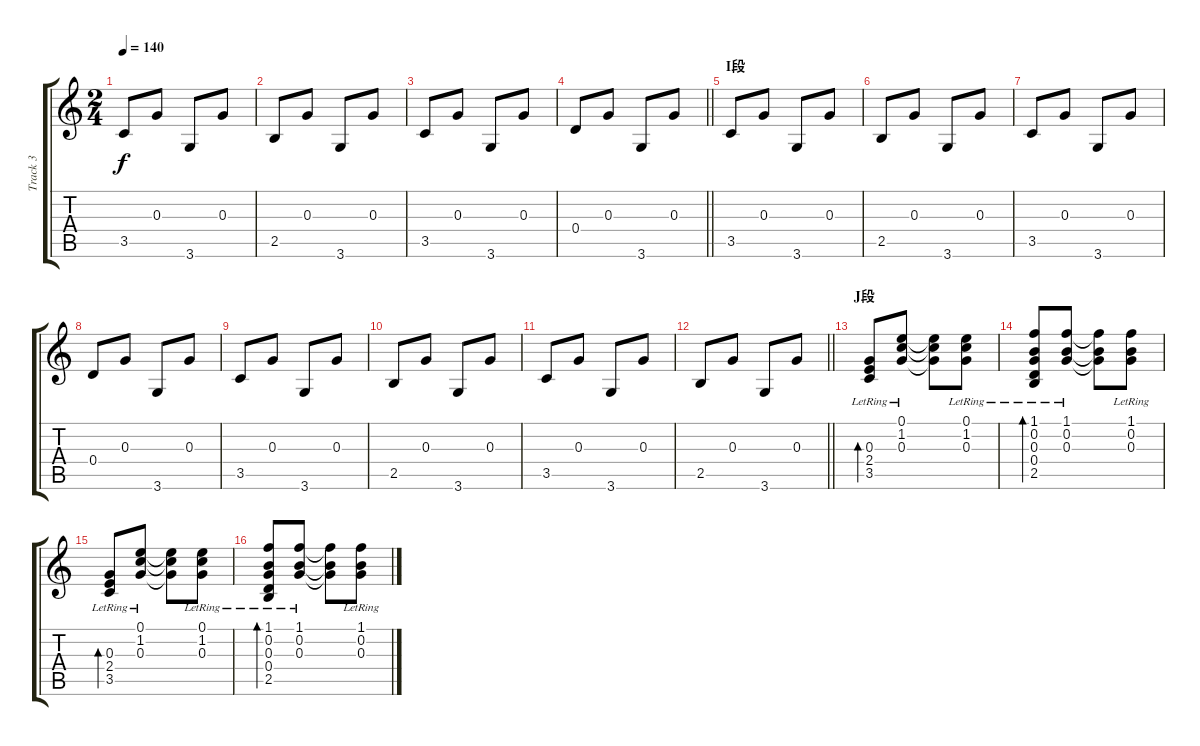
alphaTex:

\track ("Track 3" "Track 3") {instrument acousticguitarsteel}
\staff {score tabs}
\tuning (E4 B3 G3 D3 A2 E2) {hide}
\ts (2 4)
\tempo 140
\clef g2
\ks c
3.5.8{dy f} 0.3.8 3.6.8 0.3.8 |
2.5.8 0.3.8 3.6.8 0.3.8 |
3.5.8 0.3.8 3.6.8 0.3.8 |
\barLineRight lightlight
0.4.8 0.3.8 3.6.8 0.3.8 |
\section ("" "I段")
3.5.8 0.3.8 3.6.8 0.3.8 |
2.5.8 0.3.8 3.6.8 0.3.8 |
3.5.8 0.3.8 3.6.8 0.3.8 |
0.4.8 0.3.8 3.6.8 0.3.8 |
3.5.8 0.3.8 3.6.8 0.3.8 |
2.5.8 0.3.8 3.6.8 0.3.8 |
3.5.8 0.3.8 3.6.8 0.3.8 |
\barLineRight lightlight
2.5.8 0.3.8 3.6.8 0.3.8 |
\section ("" "J段")
(0.3{lr} 2.4{lr} 3.5{lr}).8{bd 60} (0.1{lr} 1.2{lr} 0.3{lr}).8 (0.1{t} 1.2{t} 0.3{t}).8 (0.1{lr} 1.2{lr} 0.3{lr}).8 |
(1.1{lr} 0.2{lr} 0.3{lr} 0.4{lr} 2.5).8{bd 60} (1.1{lr} 0.2{lr} 0.3{lr}).8 (1.1{t} 0.2{t} 0.3{t}).8 (1.1{lr} 0.2{lr} 0.3{lr}).8 |
(0.3{lr} 2.4{lr} 3.5{lr}).8{bd 60} (0.1{lr} 1.2{lr} 0.3{lr}).8 (0.1{t} 1.2{t} 0.3{t}).8 (0.1{lr} 1.2{lr} 0.3{lr}).8 |
(1.1{lr} 0.2{lr} 0.3{lr} 0.4{lr} 2.5).8{bd 60} (1.1{lr} 0.2{lr} 0.3{lr}).8 (1.1{t} 0.2{t} 0.3{t}).8 (1.1{lr} 0.2{lr} 0.3{lr}).8
